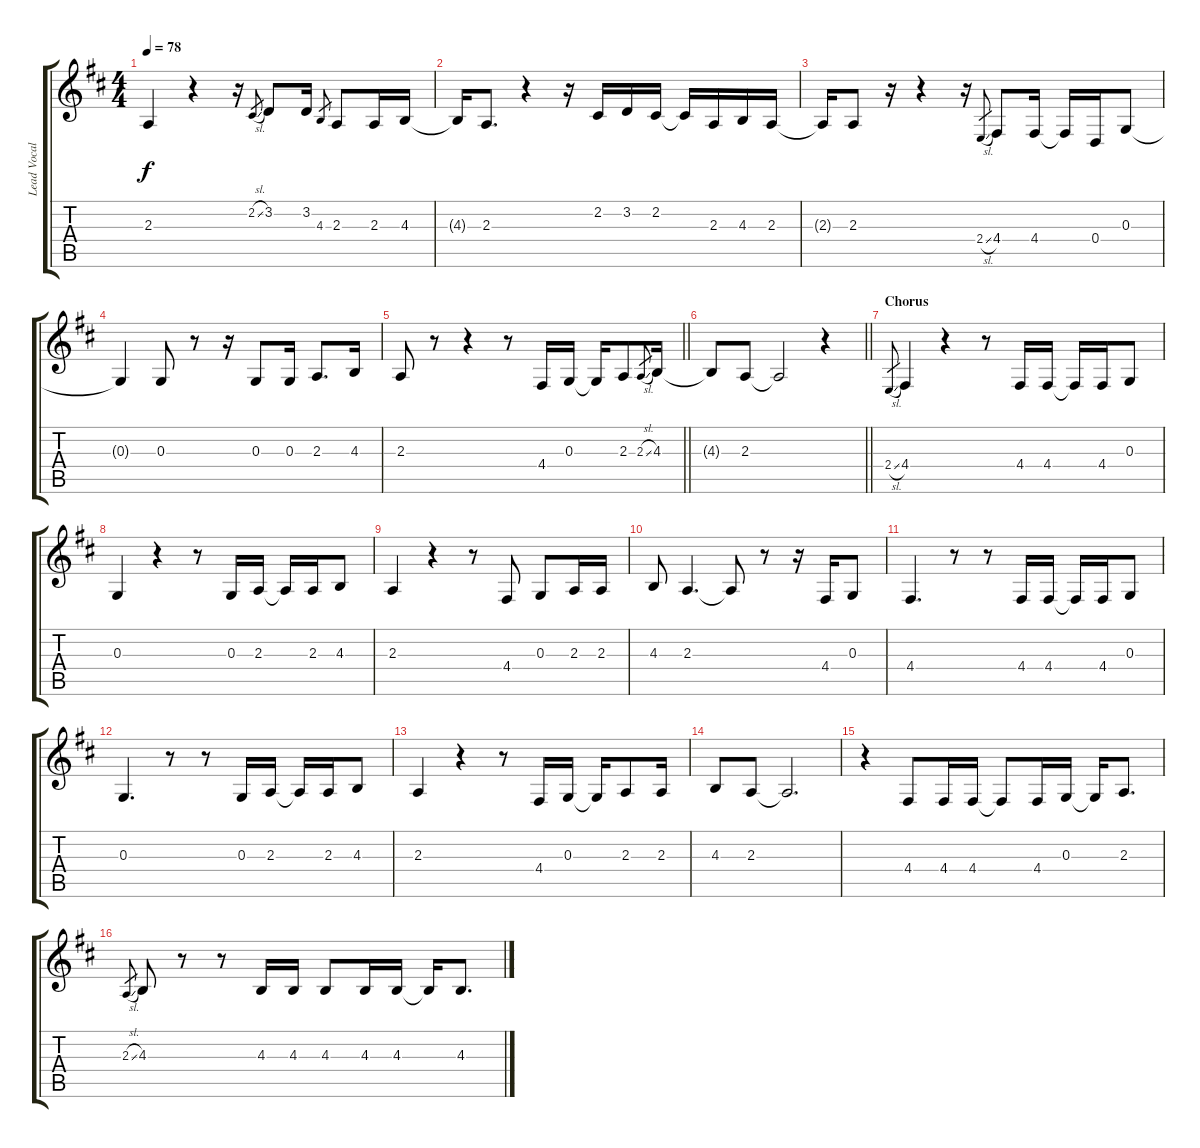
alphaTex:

\track ("Lead Vocal" "Lead Vocal") {instrument acousticgrandpiano}
\staff {score tabs}
\tuning (E4 B3 G3 D3 A2 E2) {hide}
\ts (4 4)
\tempo 78
\clef g2
\ks d
2.3.4{dy f} r.4 r.16 2.2{sl}.8{gr} 3.2.8 3.2.16 4.3.8{gr} 2.3.8 2.3.16 4.3.16 |
4.3{t}.16 2.3.8{d} r.4 r.16 2.2.16 3.2.16 2.2.16 2.2{t}.16 2.3.16 4.3.16 2.3.16 |
2.3{t}.16 2.3.8 r.16 r.4 r.16 2.4{sl}.8{gr} 4.4.8 4.4.16 4.4{t}.16 0.4.16 0.3.8 |
0.3{t}.4 0.3.8 r.8 r.16 0.3.8 0.3.16 2.3.8{d} 4.3.16 |
\barLineRight lightlight
2.3.8 r.8 r.4 r.8 4.4.16 0.3.16 0.3{t}.16 2.3.8 2.3{sl}.8{gr} 4.3.16 |
\barLineRight lightlight
4.3{t}.8 2.3.8 2.3{t}.2 r.4 |
\section ("" "Chorus")
2.4{sl}.8{gr} 4.4.4 r.4 r.8 4.4.16 4.4.16 4.4{t}.16 4.4.16 0.3.8 |
0.3.4 r.4 r.8 0.3.16 2.3.16 2.3{t}.16 2.3.16 4.3.8 |
2.3.4 r.4 r.8 4.4.8 0.3.8 2.3.16 2.3.16 |
4.3.8 2.3.4{d} 2.3{t}.8 r.8 r.16 4.4.16 0.3.8 |
4.4.4{d} r.8 r.8 4.4.16 4.4.16 4.4{t}.16 4.4.16 0.3.8 |
0.3.4{d} r.8 r.8 0.3.16 2.3.16 2.3{t}.16 2.3.16 4.3.8 |
2.3.4 r.4 r.8 4.4.16 0.3.16 0.3{t}.16 2.3.8 2.3.16 |
4.3.8 2.3.8 2.3{t}.2{d} |
r.4 4.4.8 4.4.16 4.4.16 4.4{t}.8 4.4.16 0.3.16 0.3{t}.16 2.3.8{d} |
2.3{sl}.8{gr} 4.3.8 r.8 r.8 4.3.16 4.3.16 4.3.8 4.3.16 4.3.16 4.3{t}.16 4.3.8{d}
